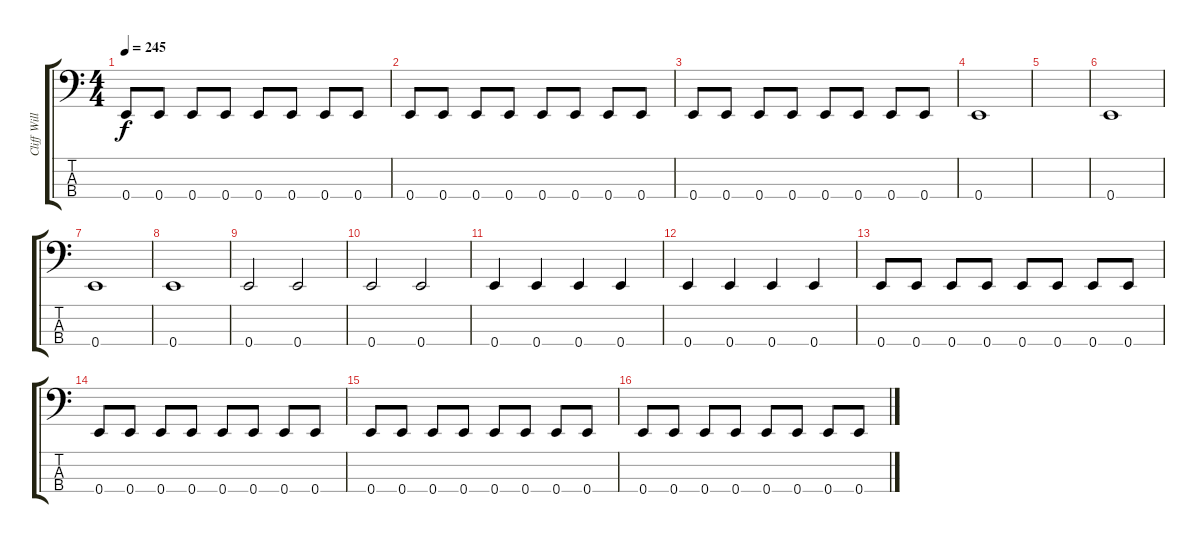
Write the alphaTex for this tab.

\track ("Cliff Williams" "Cliff Will") {instrument electricbassfinger}
\staff {score tabs}
\tuning (G2 D2 A1 E1) {hide}
\ts (4 4)
\tempo 245
\clef f4
\ks c
0.4.8{dy f} 0.4.8 0.4.8 0.4.8 0.4.8 0.4.8 0.4.8 0.4.8 |
0.4.8 0.4.8 0.4.8 0.4.8 0.4.8 0.4.8 0.4.8 0.4.8 |
0.4.8 0.4.8 0.4.8 0.4.8 0.4.8 0.4.8 0.4.8 0.4.8 |
0.4.1 |
|
0.4.1 |
0.4.1 |
0.4.1 |
0.4.2 0.4.2 |
0.4.2 0.4.2 |
0.4.4 0.4.4 0.4.4 0.4.4 |
0.4.4 0.4.4 0.4.4 0.4.4 |
0.4.8 0.4.8 0.4.8 0.4.8 0.4.8 0.4.8 0.4.8 0.4.8 |
0.4.8 0.4.8 0.4.8 0.4.8 0.4.8 0.4.8 0.4.8 0.4.8 |
0.4.8 0.4.8 0.4.8 0.4.8 0.4.8 0.4.8 0.4.8 0.4.8 |
0.4.8 0.4.8 0.4.8 0.4.8 0.4.8 0.4.8 0.4.8 0.4.8
